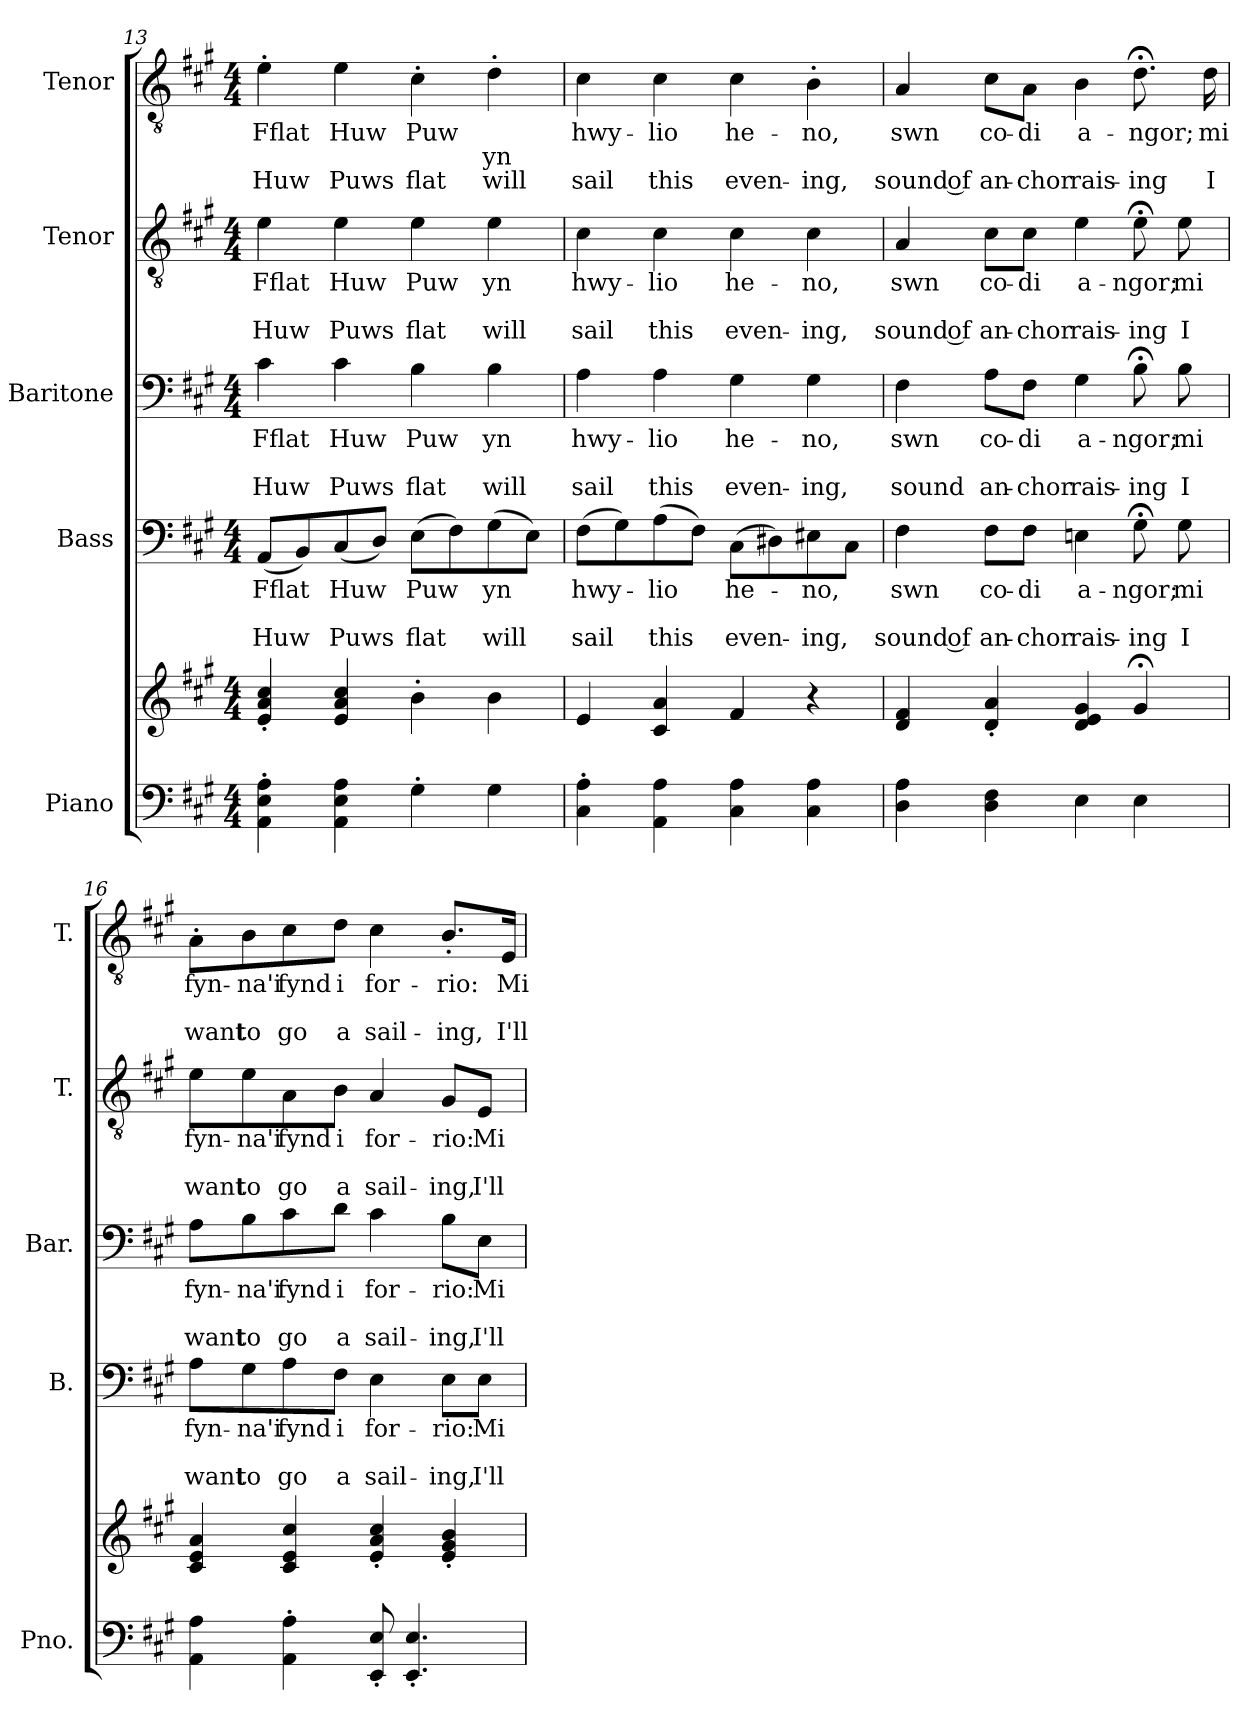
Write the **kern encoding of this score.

**kern	**kern	**kern	**text	**text	**text	**kern	**text	**text	**text	**kern	**text	**text	**text	**kern	**text	**text	**text
*part5	*part5	*part4	*part4	*part4	*part4	*part3	*part3	*part3	*part3	*part2	*part2	*part2	*part2	*part1	*part1	*part1	*part1
*staff6	*staff5	*staff4	*staff4	*staff4	*staff4	*staff3	*staff3	*staff3	*staff3	*staff2	*staff2	*staff2	*staff2	*staff1	*staff1	*staff1	*staff1
*I"Piano	*	*I"Bass	*	*	*	*I"Baritone	*	*	*	*I"Tenor	*	*	*	*I"Tenor	*	*	*
*I'Pno.	*	*I'B.	*	*	*	*I'Bar.	*	*	*	*I'T.	*	*	*	*I'T.	*	*	*
*clefF4	*clefG2	*clefF4	*	*	*	*clefF4	*	*	*	*clefGv2	*	*	*	*clefGv2	*	*	*
*k[f#c#g#]	*k[f#c#g#]	*k[f#c#g#]	*	*	*	*k[f#c#g#]	*	*	*	*k[f#c#g#]	*	*	*	*k[f#c#g#]	*	*	*
*A:	*A:	*A:	*	*	*	*A:	*	*	*	*A:	*	*	*	*A:	*	*	*
*M4/4	*M4/4	*M4/4	*	*	*	*M4/4	*	*	*	*M4/4	*	*	*	*M4/4	*	*	*
=13	=13	=13	=13	=13	=13	=13	=13	=13	=13	=13	=13	=13	=13	=13	=13	=13	=13
!	!	!	!LO:LY:b	!	!LO:LY:b	!	!LO:LY:b	!	!LO:LY:b	!	!LO:LY:b	!	!LO:LY:b	!	!LO:LY:b	!	!LO:LY:b
4AA\' 4E\' 4A\'	4e/' 4a/' 4cc#/'	(8AA/L	Fflat	.	Huw	4c#\	Fflat	.	Huw	4e\	Fflat	.	Huw	4e'\	Fflat	.	Huw
.	.	8BB/)	.	.	.	.	.	.	.	.	.	.	.	.	.	.	.
!	!	!	!LO:LY:b	!	!LO:LY:b	!	!LO:LY:b	!	!LO:LY:b	!	!LO:LY:b	!	!LO:LY:b	!	!LO:LY:b	!	!LO:LY:b
4AA\ 4E\ 4A\	4e/ 4a/ 4cc#/	(8C#/	Huw	.	Puws	4c#\	Huw	.	Puws	4e\	Huw	.	Puws	4e\	Huw	.	Puws
.	.	8D/J)	.	.	.	.	.	.	.	.	.	.	.	.	.	.	.
!	!	!	!LO:LY:b	!	!LO:LY:b	!	!LO:LY:b	!	!LO:LY:b	!	!LO:LY:b	!	!LO:LY:b	!	!LO:LY:b	!	!LO:LY:b
4G#'\	4b'\	(8E\L	Puw	.	flat	4B\	Puw	.	flat	4e\	Puw	.	flat	4c#'\	Puw	.	flat
.	.	8F#\)	.	.	.	.	.	.	.	.	.	.	.	.	.	.	.
!	!	!	!LO:LY:b	!	!LO:LY:b	!	!LO:LY:b	!	!LO:LY:b	!	!LO:LY:b	!	!LO:LY:b	!	!	!LO:LY:b	!LO:LY:b
4G#\	4b\	(8G#\	yn	.	will	4B\	yn	.	will	4e\	yn	.	will	4d'\	.	yn	will
.	.	8E\J)	.	.	.	.	.	.	.	.	.	.	.	.	.	.	.
=14	=14	=14	=14	=14	=14	=14	=14	=14	=14	=14	=14	=14	=14	=14	=14	=14	=14
!	!	!	!LO:LY:b	!	!LO:LY:b	!	!LO:LY:b	!	!LO:LY:b	!	!LO:LY:b	!	!LO:LY:b	!	!LO:LY:b	!	!LO:LY:b
4C#\' 4A\'	4e/	(8F#\L	hwy-	.	sail	4A\	hwy-	.	sail	4c#\	hwy-	.	sail	4c#\	-hwy-	.	sail
.	.	8G#\)	.	.	.	.	.	.	.	.	.	.	.	.	.	.	.
!	!	!	!LO:LY:b	!	!LO:LY:b	!	!LO:LY:b	!	!LO:LY:b	!	!LO:LY:b	!	!LO:LY:b	!	!LO:LY:b	!	!LO:LY:b
4AA\ 4A\	4c#/ 4a/	(8A\	-lio	.	this	4A\	-lio	.	this	4c#\	-lio	.	this	4c#\	-lio	.	this
.	.	8F#\J)	.	.	.	.	.	.	.	.	.	.	.	.	.	.	.
!	!	!	!LO:LY:b	!	!LO:LY:b	!	!LO:LY:b	!	!LO:LY:b	!	!LO:LY:b	!	!LO:LY:b	!	!LO:LY:b	!	!LO:LY:b
4C#\ 4A\	4f#/	(8C#\L	he-	.	even-	4G#\	he-	.	even-	4c#\	he-	.	even-	4c#\	he-	.	even-
.	.	8D#X\)	.	.	.	.	.	.	.	.	.	.	.	.	.	.	.
!	!	!	!LO:LY:b	!	!LO:LY:b	!	!LO:LY:b	!	!LO:LY:b	!	!LO:LY:b	!	!LO:LY:b	!	!LO:LY:b	!	!LO:LY:b
4C#\ 4A\	4r	8E#X\	-no,	.	-ing,	4G#\	-no,	.	-ing,	4c#\	-no,	.	-ing,	4B'\	-no,	.	-ing,
.	.	8C#\J	.	.	.	.	.	.	.	.	.	.	.	.	.	.	.
=15	=15	=15	=15	=15	=15	=15	=15	=15	=15	=15	=15	=15	=15	=15	=15	=15	=15
!	!	!	!LO:LY:b	!	!LO:LY:b	!	!LO:LY:b	!	!LO:LY:b	!	!LO:LY:b	!	!LO:LY:b	!	!LO:LY:b	!	!LO:LY:b
4D\ 4A\	4d/ 4f#/	4F#\	swn	.	sound of	4F#\	swn	.	sound	4A/	swn	.	sound of	4A/	swn	.	sound of
!	!	!	!LO:LY:b	!	!LO:LY:b	!	!LO:LY:b	!	!LO:LY:b	!	!LO:LY:b	!	!LO:LY:b	!	!LO:LY:b	!	!LO:LY:b
4D\ 4F#\	4d/' 4a/'	8F#\L	co-	.	an-	8A\L	co-	.	an-	8c#\L	co-	.	an-	8c#\L	co-	.	an-
!	!	!	!LO:LY:b	!	!LO:LY:b	!	!LO:LY:b	!	!LO:LY:b	!	!LO:LY:b	!	!LO:LY:b	!	!LO:LY:b	!	!LO:LY:b
.	.	8F#\J	-di	.	-chor	8F#\J	-di	.	-chor	8c#\J	-di	.	-chor	8A\J	-di	.	-chor
!	!	!	!LO:LY:b	!	!LO:LY:b	!	!LO:LY:b	!	!LO:LY:b	!	!LO:LY:b	!	!LO:LY:b	!	!LO:LY:b	!	!LO:LY:b
4E\	4d/ 4e/ 4g#/	4En\	a-	.	rais-	4G#\	a-	.	rais-	4e\	a-	.	rais-	4B\	a-	.	rais-
!	!	!	!LO:LY:b	!	!LO:LY:b	!	!LO:LY:b	!	!LO:LY:b	!	!LO:LY:b	!	!LO:LY:b	!	!LO:LY:b	!	!LO:LY:b
4E\	4g#;</	8G#;<\	-ngor;	.	-ing	8B;<\	-ngor;	.	-ing	8e;<\	-ngor;	.	-ing	8.d;<\	-ngor;	.	-ing
!	!	!	!LO:LY:b	!	!LO:LY:b	!	!LO:LY:b	!	!LO:LY:b	!	!LO:LY:b	!	!LO:LY:b	!	!	!	!
.	.	8G#\	mi	.	I	8B\	mi	.	I	8e\	mi	.	I	.	.	.	.
!	!	!	!	!	!	!	!	!	!	!	!	!	!	!	!LO:LY:b	!	!LO:LY:b
.	.	.	.	.	.	.	.	.	.	.	.	.	.	16d\	mi	.	I
!!LO:PB:g=z
=16	=16	=16	=16	=16	=16	=16	=16	=16	=16	=16	=16	=16	=16	=16	=16	=16	=16
!	!	!	!LO:LY:b	!	!LO:LY:b	!	!LO:LY:b	!	!LO:LY:b	!	!LO:LY:b	!	!LO:LY:b	!	!LO:LY:b	!	!LO:LY:b
4AA\ 4A\	4c#/ 4e/ 4a/	8A\L	fyn-	.	want	8A\L	fyn-	.	want	8e\L	fyn-	.	want	8A'\L	fyn-	.	want
!	!	!	!LO:LY:b	!	!LO:LY:b	!	!LO:LY:b	!	!LO:LY:b	!	!LO:LY:b	!	!LO:LY:b	!	!LO:LY:b	!	!LO:LY:b
.	.	8G#\	-na'i	.	to	8B\	-na'i	.	to	8e\	-na'i	.	to	8B\	-na'i	.	to
!	!	!	!LO:LY:b	!	!LO:LY:b	!	!LO:LY:b	!	!LO:LY:b	!	!LO:LY:b	!	!LO:LY:b	!	!LO:LY:b	!	!LO:LY:b
4AA\' 4A\'	4c#/ 4e/ 4cc#/	8A\	fynd	.	go	8c#\	fynd	.	go	8A\	fynd	.	go	8c#\	fynd	.	go
!	!	!	!LO:LY:b	!	!LO:LY:b	!	!LO:LY:b	!	!LO:LY:b	!	!LO:LY:b	!	!LO:LY:b	!	!LO:LY:b	!	!LO:LY:b
.	.	8F#\J	i	.	a	8d\J	i	.	a	8B\J	i	.	a	8d\J	i	.	a
!	!	!	!LO:LY:b	!	!LO:LY:b	!	!LO:LY:b	!	!LO:LY:b	!	!LO:LY:b	!	!LO:LY:b	!	!LO:LY:b	!	!LO:LY:b
8EE/' 8E/'	4e/' 4a/' 4cc#/'	4E\	for-	.	sail-	4c#\	for-	.	sail-	4A/	for-	.	sail-	4c#\	for-	.	sail-
4.EE/' 4.E/'	.	.	.	.	.	.	.	.	.	.	.	.	.	.	.	.	.
!	!	!	!LO:LY:b	!	!LO:LY:b	!	!LO:LY:b	!	!LO:LY:b	!	!LO:LY:b	!	!LO:LY:b	!	!LO:LY:b	!	!LO:LY:b
.	4e/' 4g#/' 4b/'	8E\L	-rio:	.	-ing,	8B\L	-rio:	.	-ing,	8G#/L	-rio:	.	-ing,	8.B'/L	-rio:	.	-ing,
!	!	!	!LO:LY:b	!	!LO:LY:b	!	!LO:LY:b	!	!LO:LY:b	!	!LO:LY:b	!	!LO:LY:b	!	!	!	!
.	.	8E\J	Mi	.	I'll	8E\J	Mi	.	I'll	8E/J	Mi	.	I'll	.	.	.	.
!	!	!	!	!	!	!	!	!	!	!	!	!	!	!	!LO:LY:b	!	!LO:LY:b
.	.	.	.	.	.	.	.	.	.	.	.	.	.	16E/Jk	Mi	.	I'll
=	=	=	=	=	=	=	=	=	=	=	=	=	=	=	=	=	=
*-	*-	*-	*-	*-	*-	*-	*-	*-	*-	*-	*-	*-	*-	*-	*-	*-	*-
